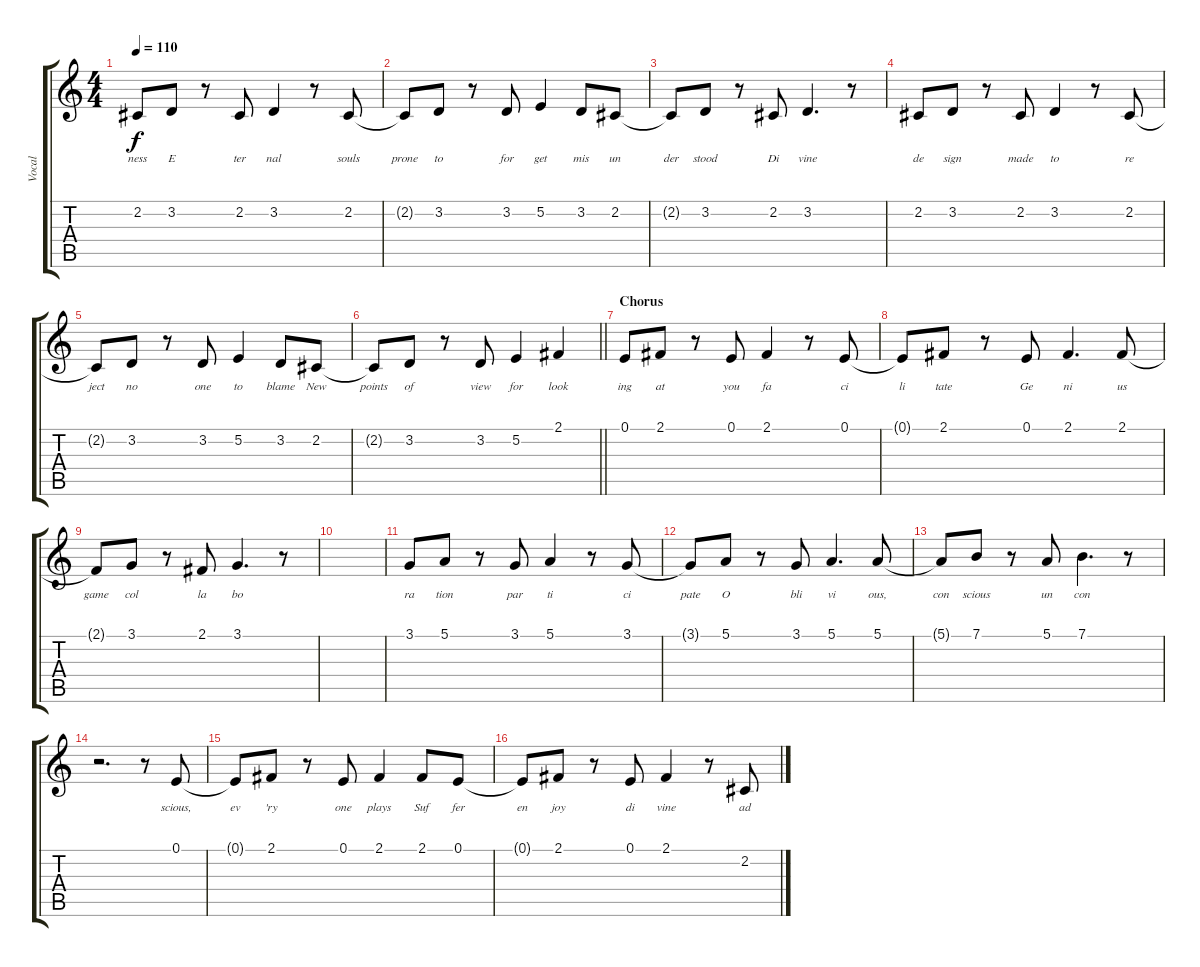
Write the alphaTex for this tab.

\track ("Vocal" "Vocal") {instrument acousticgrandpiano}
\staff {score tabs}
\tuning (E4 B3 G3 D3 A2 E2) {hide}
\ts (4 4)
\tempo 110
\clef g2
\ks c
2.2.8{lyrics (0 "ness") lyrics (1 "") lyrics (2 "") lyrics (3 "") lyrics (4 "") dy f} 3.2.8{lyrics (0 "E") lyrics (1 "") lyrics (2 "") lyrics (3 "") lyrics (4 "")} r.8 2.2.8{lyrics (0 "ter") lyrics (1 "") lyrics (2 "") lyrics (3 "") lyrics (4 "")} 3.2.4{lyrics (0 "nal") lyrics (1 "") lyrics (2 "") lyrics (3 "") lyrics (4 "")} r.8 2.2.8{lyrics (0 "souls") lyrics (1 "") lyrics (2 "") lyrics (3 "") lyrics (4 "")} |
2.2{t}.8{lyrics (0 "prone") lyrics (1 "") lyrics (2 "") lyrics (3 "") lyrics (4 "")} 3.2.8{lyrics (0 "to") lyrics (1 "") lyrics (2 "") lyrics (3 "") lyrics (4 "")} r.8 3.2.8{lyrics (0 "for") lyrics (1 "") lyrics (2 "") lyrics (3 "") lyrics (4 "")} 5.2.4{lyrics (0 "get") lyrics (1 "") lyrics (2 "") lyrics (3 "") lyrics (4 "")} 3.2.8{lyrics (0 "mis") lyrics (1 "") lyrics (2 "") lyrics (3 "") lyrics (4 "")} 2.2.8{lyrics (0 "un") lyrics (1 "") lyrics (2 "") lyrics (3 "") lyrics (4 "")} |
2.2{t}.8{lyrics (0 "der") lyrics (1 "") lyrics (2 "") lyrics (3 "") lyrics (4 "")} 3.2.8{lyrics (0 "stood") lyrics (1 "") lyrics (2 "") lyrics (3 "") lyrics (4 "")} r.8 2.2.8{lyrics (0 "Di") lyrics (1 "") lyrics (2 "") lyrics (3 "") lyrics (4 "")} 3.2.4{d lyrics (0 "vine") lyrics (1 "") lyrics (2 "") lyrics (3 "") lyrics (4 "")} r.8 |
2.2.8{lyrics (0 "de") lyrics (1 "") lyrics (2 "") lyrics (3 "") lyrics (4 "")} 3.2.8{lyrics (0 "sign") lyrics (1 "") lyrics (2 "") lyrics (3 "") lyrics (4 "")} r.8 2.2.8{lyrics (0 "made") lyrics (1 "") lyrics (2 "") lyrics (3 "") lyrics (4 "")} 3.2.4{lyrics (0 "to") lyrics (1 "") lyrics (2 "") lyrics (3 "") lyrics (4 "")} r.8 2.2.8{lyrics (0 "re") lyrics (1 "") lyrics (2 "") lyrics (3 "") lyrics (4 "")} |
2.2{t}.8{lyrics (0 "ject") lyrics (1 "") lyrics (2 "") lyrics (3 "") lyrics (4 "")} 3.2.8{lyrics (0 "no") lyrics (1 "") lyrics (2 "") lyrics (3 "") lyrics (4 "")} r.8 3.2.8{lyrics (0 "one") lyrics (1 "") lyrics (2 "") lyrics (3 "") lyrics (4 "")} 5.2.4{lyrics (0 "to") lyrics (1 "") lyrics (2 "") lyrics (3 "") lyrics (4 "")} 3.2.8{lyrics (0 "blame") lyrics (1 "") lyrics (2 "") lyrics (3 "") lyrics (4 "")} 2.2.8{lyrics (0 "New") lyrics (1 "") lyrics (2 "") lyrics (3 "") lyrics (4 "")} |
\barLineRight lightlight
2.2{t}.8{lyrics (0 "points") lyrics (1 "") lyrics (2 "") lyrics (3 "") lyrics (4 "")} 3.2.8{lyrics (0 "of") lyrics (1 "") lyrics (2 "") lyrics (3 "") lyrics (4 "")} r.8 3.2.8{lyrics (0 "view") lyrics (1 "") lyrics (2 "") lyrics (3 "") lyrics (4 "")} 5.2.4{lyrics (0 "for") lyrics (1 "") lyrics (2 "") lyrics (3 "") lyrics (4 "")} 2.1.4{lyrics (0 "look") lyrics (1 "") lyrics (2 "") lyrics (3 "") lyrics (4 "")} |
\section ("" "Chorus")
0.1.8{lyrics (0 "ing") lyrics (1 "") lyrics (2 "") lyrics (3 "") lyrics (4 "")} 2.1.8{lyrics (0 "at") lyrics (1 "") lyrics (2 "") lyrics (3 "") lyrics (4 "")} r.8 0.1.8{lyrics (0 "you") lyrics (1 "") lyrics (2 "") lyrics (3 "") lyrics (4 "")} 2.1.4{lyrics (0 "fa") lyrics (1 "") lyrics (2 "") lyrics (3 "") lyrics (4 "")} r.8 0.1.8{lyrics (0 "ci") lyrics (1 "") lyrics (2 "") lyrics (3 "") lyrics (4 "")} |
0.1{t}.8{lyrics (0 "li") lyrics (1 "") lyrics (2 "") lyrics (3 "") lyrics (4 "")} 2.1.8{lyrics (0 "tate") lyrics (1 "") lyrics (2 "") lyrics (3 "") lyrics (4 "")} r.8 0.1.8{lyrics (0 "Ge") lyrics (1 "") lyrics (2 "") lyrics (3 "") lyrics (4 "")} 2.1.4{d lyrics (0 "ni") lyrics (1 "") lyrics (2 "") lyrics (3 "") lyrics (4 "")} 2.1.8{lyrics (0 "us") lyrics (1 "") lyrics (2 "") lyrics (3 "") lyrics (4 "")} |
2.1{t}.8{lyrics (0 "game") lyrics (1 "") lyrics (2 "") lyrics (3 "") lyrics (4 "")} 3.1.8{lyrics (0 "col") lyrics (1 "") lyrics (2 "") lyrics (3 "") lyrics (4 "")} r.8 2.1.8{lyrics (0 "la") lyrics (1 "") lyrics (2 "") lyrics (3 "") lyrics (4 "")} 3.1.4{d lyrics (0 "bo") lyrics (1 "") lyrics (2 "") lyrics (3 "") lyrics (4 "")} r.8 |
|
3.1.8{lyrics (0 "ra") lyrics (1 "") lyrics (2 "") lyrics (3 "") lyrics (4 "")} 5.1.8{lyrics (0 "tion") lyrics (1 "") lyrics (2 "") lyrics (3 "") lyrics (4 "")} r.8 3.1.8{lyrics (0 "par") lyrics (1 "") lyrics (2 "") lyrics (3 "") lyrics (4 "")} 5.1.4{lyrics (0 "ti") lyrics (1 "") lyrics (2 "") lyrics (3 "") lyrics (4 "")} r.8 3.1.8{lyrics (0 "ci") lyrics (1 "") lyrics (2 "") lyrics (3 "") lyrics (4 "")} |
3.1{t}.8{lyrics (0 "pate") lyrics (1 "") lyrics (2 "") lyrics (3 "") lyrics (4 "")} 5.1.8{lyrics (0 "O") lyrics (1 "") lyrics (2 "") lyrics (3 "") lyrics (4 "")} r.8 3.1.8{lyrics (0 "bli") lyrics (1 "") lyrics (2 "") lyrics (3 "") lyrics (4 "")} 5.1.4{d lyrics (0 "vi") lyrics (1 "") lyrics (2 "") lyrics (3 "") lyrics (4 "")} 5.1.8{lyrics (0 "ous,") lyrics (1 "") lyrics (2 "") lyrics (3 "") lyrics (4 "")} |
5.1{t}.8{lyrics (0 "con") lyrics (1 "") lyrics (2 "") lyrics (3 "") lyrics (4 "")} 7.1.8{lyrics (0 "scious") lyrics (1 "") lyrics (2 "") lyrics (3 "") lyrics (4 "")} r.8 5.1.8{lyrics (0 "un") lyrics (1 "") lyrics (2 "") lyrics (3 "") lyrics (4 "")} 7.1.4{d lyrics (0 "con") lyrics (1 "") lyrics (2 "") lyrics (3 "") lyrics (4 "")} r.8 |
r.2{d} r.8 0.1.8{lyrics (0 "scious,") lyrics (1 "") lyrics (2 "") lyrics (3 "") lyrics (4 "")} |
0.1{t}.8{lyrics (0 "ev") lyrics (1 "") lyrics (2 "") lyrics (3 "") lyrics (4 "")} 2.1.8{lyrics (0 "'ry") lyrics (1 "") lyrics (2 "") lyrics (3 "") lyrics (4 "")} r.8 0.1.8{lyrics (0 "one") lyrics (1 "") lyrics (2 "") lyrics (3 "") lyrics (4 "")} 2.1.4{lyrics (0 "plays") lyrics (1 "") lyrics (2 "") lyrics (3 "") lyrics (4 "")} 2.1.8{lyrics (0 "Suf") lyrics (1 "") lyrics (2 "") lyrics (3 "") lyrics (4 "")} 0.1.8{lyrics (0 "fer") lyrics (1 "") lyrics (2 "") lyrics (3 "") lyrics (4 "")} |
0.1{t}.8{lyrics (0 "en") lyrics (1 "") lyrics (2 "") lyrics (3 "") lyrics (4 "")} 2.1.8{lyrics (0 "joy") lyrics (1 "") lyrics (2 "") lyrics (3 "") lyrics (4 "")} r.8 0.1.8{lyrics (0 "di") lyrics (1 "") lyrics (2 "") lyrics (3 "") lyrics (4 "")} 2.1.4{lyrics (0 "vine") lyrics (1 "") lyrics (2 "") lyrics (3 "") lyrics (4 "")} r.8 2.2.8{lyrics (0 "ad") lyrics (1 "") lyrics (2 "") lyrics (3 "") lyrics (4 "")}
